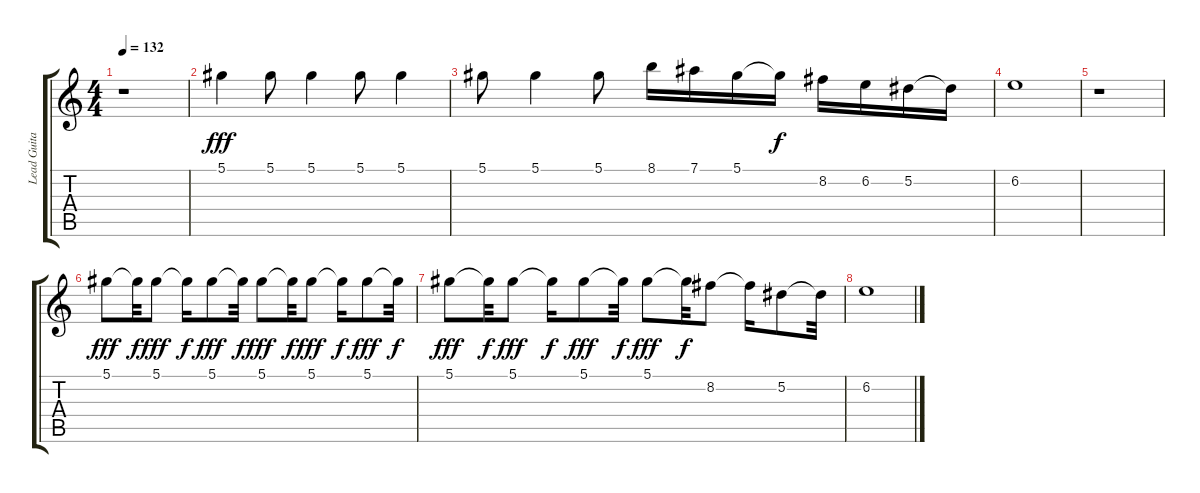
\track ("Lead Guitar 2 ( Fills )" "Lead Guita") {instrument distortionguitar}
\staff {score tabs}
\tuning (Eb4 Bb3 Gb3 Db3 Ab2 Eb2) {hide}
\ts (4 4)
\tempo 132
\clef g2
\ks c
r.1{dy fff} |
5.1.4 5.1.8 5.1.4 5.1.8 5.1.4 |
5.1.8 5.1.4 5.1.8 8.1.16 7.1.16 5.1.16 5.1{t}.16{dy f} 8.2.16 6.2.16 5.2.16 5.2{t}.16 |
6.2.1 |
r.1 |
5.1.8{dy fff} 5.1{t}.32{dy f} 5.1.8{dy fff} 5.1{t}.16{dy f} 5.1.8{dy fff} 5.1{t}.32{dy f} 5.1.8{dy fff} 5.1{t}.32{dy f} 5.1.8{dy fff} 5.1{t}.16{dy f} 5.1.8{dy fff} 5.1{t}.32{dy f} |
5.1.8{dy fff} 5.1{t}.32{dy f} 5.1.8{dy fff} 5.1{t}.16{dy f} 5.1.8{dy fff} 5.1{t}.32{dy f} 5.1.8{dy fff} 5.1{t}.32{dy f} 8.2.8 8.2{t}.16 5.2.8 5.2{t}.32 |
6.2.1
